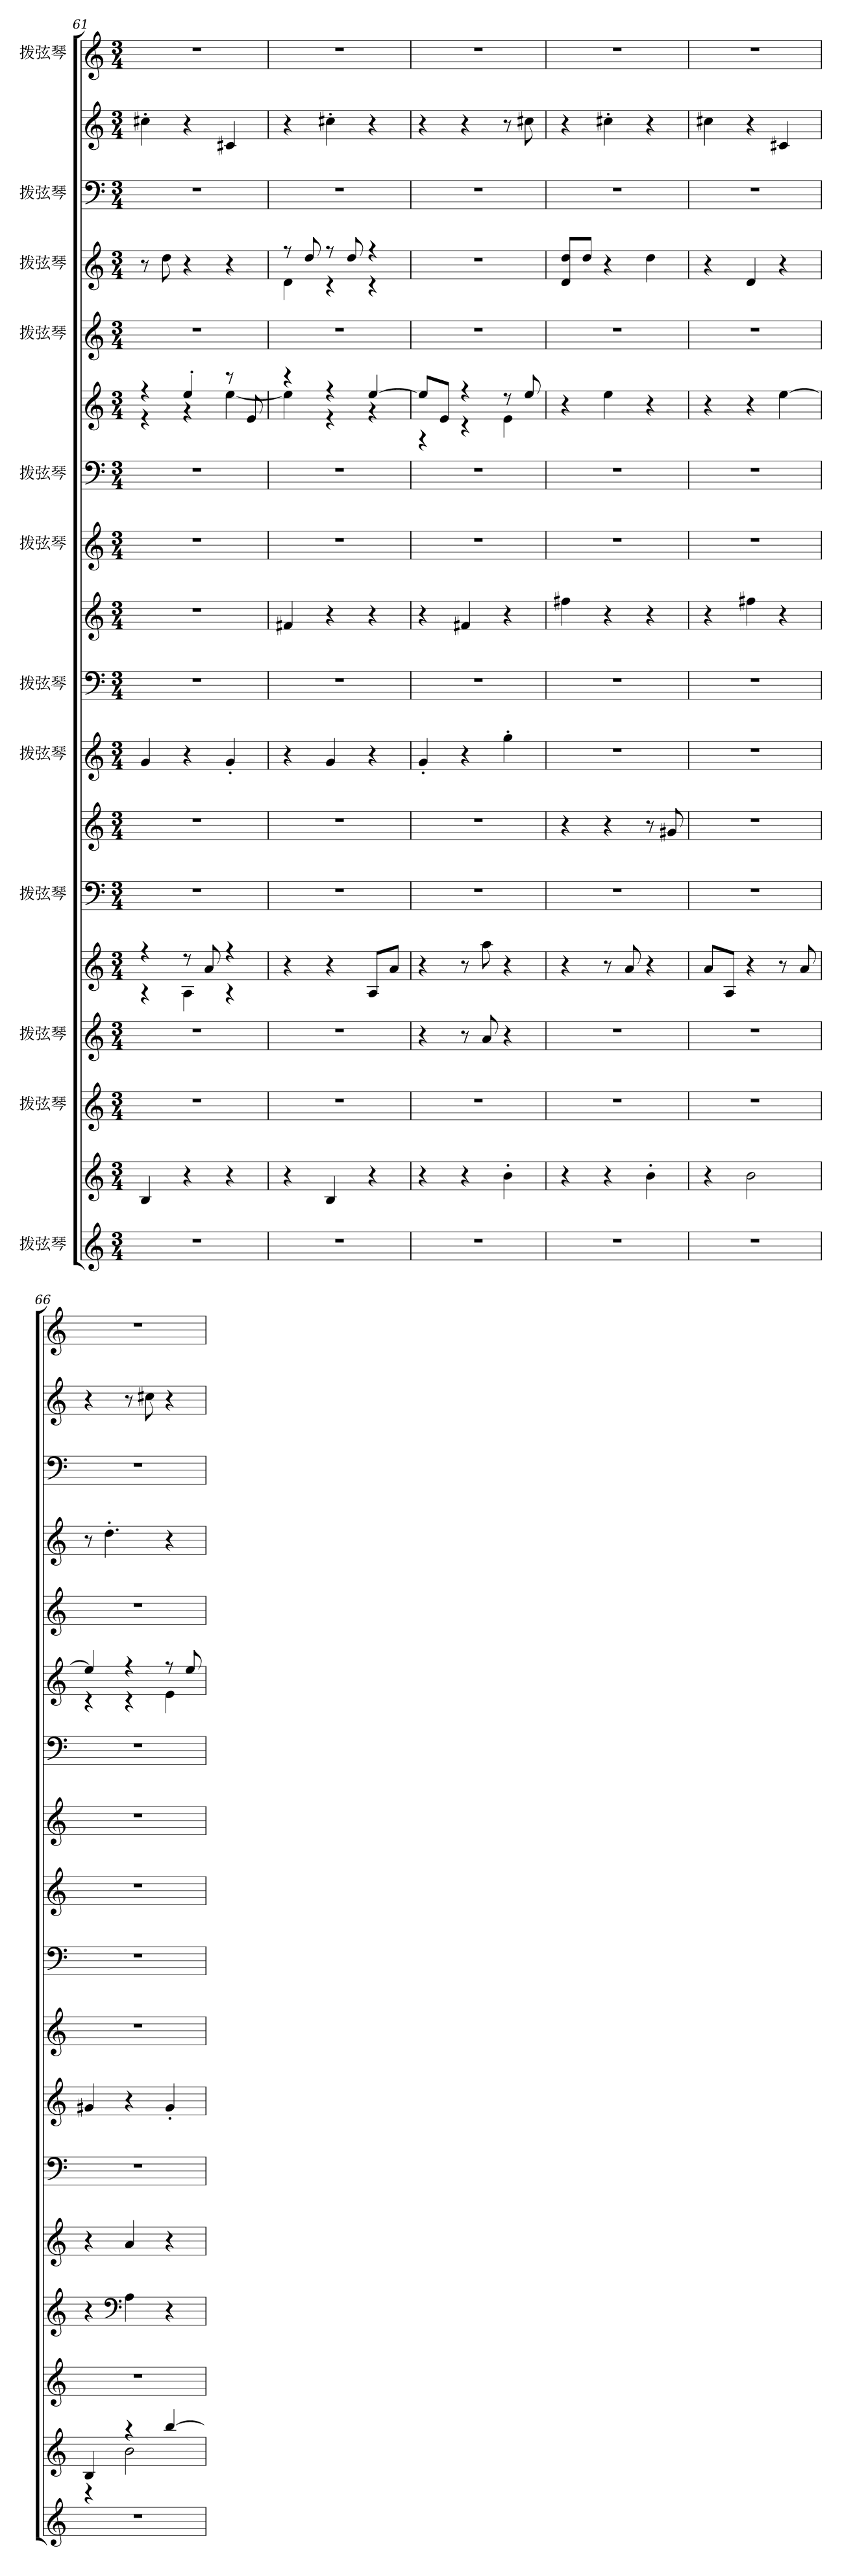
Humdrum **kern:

**kern	**kern	**kern	**kern	**kern	**kern	**kern	**kern	**kern	**kern	**kern	**kern	**kern	**kern	**kern	**kern	**kern	**kern
*part12	*part12	*part11	*part10	*part10	*part9	*part9	*part8	*part7	*part7	*part6	*part5	*part5	*part4	*part3	*part2	*part2	*part1
*staff18	*staff17	*staff16	*staff15	*staff14	*staff13	*staff12	*staff11	*staff10	*staff9	*staff8	*staff7	*staff6	*staff5	*staff4	*staff3	*staff2	*staff1
*I"拨弦琴	*	*I"拨弦琴	*I"拨弦琴	*	*I"拨弦琴	*	*I"拨弦琴	*I"拨弦琴	*	*I"拨弦琴	*I"拨弦琴	*	*I"拨弦琴	*I"拨弦琴	*I"拨弦琴	*	*I"拨弦琴
!!LO:PB:g=z
*clefG2	*clefG2	*clefG2	*clefG2	*clefG2	*clefF4	*clefG2	*clefG2	*clefF4	*clefG2	*clefG2	*clefF4	*clefG2	*clefG2	*clefG2	*clefF4	*clefG2	*clefG2
*k[]	*k[]	*k[]	*k[]	*k[]	*k[]	*k[]	*k[]	*k[]	*k[]	*k[]	*k[]	*k[]	*k[]	*k[]	*k[]	*k[]	*k[]
*M3/4	*M3/4	*M3/4	*M3/4	*M3/4	*M3/4	*M3/4	*M3/4	*M3/4	*M3/4	*M3/4	*M3/4	*M3/4	*M3/4	*M3/4	*M3/4	*M3/4	*M3/4
=61	=61	=61	=61	=61	=61	=61	=61	=61	=61	=61	=61	=61	=61	=61	=61	=61	=61
*	*	*	*	*^	*	*	*	*	*	*	*	*^	*	*	*	*	*
2.r	4B/	2.r	2.r	4r	4r	2.r	2.r	4g/	2.r	2.r	2.r	2.r	4r	4r	2.r	8r	2.r	4cc#X'\	2.r
.	.	.	.	.	.	.	.	.	.	.	.	.	.	.	.	8dd\	.	.	.
.	4r	.	.	8r	4A\	.	.	4r	.	.	.	.	4ee'/	4r	.	4r	.	4r	.
.	.	.	.	8a/	.	.	.	.	.	.	.	.	.	.	.	.	.	.	.
.	4r	.	.	4r	4r	.	.	4g'/	.	.	.	.	8r	[4ee\	.	4r	.	4c#X/	.
.	.	.	.	.	.	.	.	.	.	.	.	.	8e/	.	.	.	.	.	.
*	*	*	*	*v	*v	*	*	*	*	*	*	*	*	*	*	*	*	*	*
=62	=62	=62	=62	=62	=62	=62	=62	=62	=62	=62	=62	=62	=62	=62	=62	=62	=62	=62
*	*	*	*	*	*	*	*	*	*	*	*	*	*	*	*^	*	*	*
2.r	4r	2.r	2.r	4r	2.r	2.r	4r	2.r	4f#X/	2.r	2.r	4r	4ee\]	2.r	8r	4d\	2.r	4r	2.r
.	.	.	.	.	.	.	.	.	.	.	.	.	.	.	8dd/	.	.	.	.
.	4B/	.	.	4r	.	.	4g/	.	4r	.	.	4r	4r	.	8r	4r	.	4cc#X'\	.
.	.	.	.	.	.	.	.	.	.	.	.	.	.	.	8dd/	.	.	.	.
.	4r	.	.	8A/L	.	.	4r	.	4r	.	.	[4ee/	4r	.	4r	4r	.	4r	.
.	.	.	.	8a/J	.	.	.	.	.	.	.	.	.	.	.	.	.	.	.
*	*	*	*	*	*	*	*	*	*	*	*	*	*	*	*v	*v	*	*	*
=63	=63	=63	=63	=63	=63	=63	=63	=63	=63	=63	=63	=63	=63	=63	=63	=63	=63	=63
2.r	4r	2.r	4r	4r	2.r	2.r	4g'/	2.r	4r	2.r	2.r	8ee/L]	4r	2.r	2.r	2.r	4r	2.r
.	.	.	.	.	.	.	.	.	.	.	.	8e/J	.	.	.	.	.	.
.	4r	.	8r	8r	.	.	4r	.	4f#X/	.	.	4r	4r	.	.	.	4r	.
.	.	.	8a/	8aa\	.	.	.	.	.	.	.	.	.	.	.	.	.	.
.	4b'\	.	4r	4r	.	.	4gg'\	.	4r	.	.	8r	4e\	.	.	.	8r	.
.	.	.	.	.	.	.	.	.	.	.	.	8ee/	.	.	.	.	8cc#X\	.
*	*	*	*	*	*	*	*	*	*	*	*	*v	*v	*	*	*	*	*
=64	=64	=64	=64	=64	=64	=64	=64	=64	=64	=64	=64	=64	=64	=64	=64	=64	=64
2.r	4r	2.r	2.r	4r	2.r	4r	2.r	2.r	4ff#X\	2.r	2.r	4r	2.r	8d/ 8dd/L	2.r	4r	2.r
.	.	.	.	.	.	.	.	.	.	.	.	.	.	8dd/J	.	.	.
.	4r	.	.	8r	.	4r	.	.	4r	.	.	4ee\	.	4r	.	4cc#X'\	.
.	.	.	.	8a/	.	.	.	.	.	.	.	.	.	.	.	.	.
.	4b'\	.	.	4r	.	8r	.	.	4r	.	.	4r	.	4dd\	.	4r	.
.	.	.	.	.	.	8g#X/	.	.	.	.	.	.	.	.	.	.	.
=65	=65	=65	=65	=65	=65	=65	=65	=65	=65	=65	=65	=65	=65	=65	=65	=65	=65
2.r	4r	2.r	2.r	8a/L	2.r	2.r	2.r	2.r	4r	2.r	2.r	4r	2.r	4r	2.r	4cc#X\	2.r
.	.	.	.	8A/J	.	.	.	.	.	.	.	.	.	.	.	.	.
.	2b\	.	.	4r	.	.	.	.	4ff#X\	.	.	4r	.	4d/	.	4r	.
.	.	.	.	8r	.	.	.	.	4r	.	.	[4ee\	.	4r	.	4c#X/	.
.	.	.	.	8a/	.	.	.	.	.	.	.	.	.	.	.	.	.
!!LO:PB:g=z
=66	=66	=66	=66	=66	=66	=66	=66	=66	=66	=66	=66	=66	=66	=66	=66	=66	=66
*	*^	*	*	*	*	*	*	*	*	*	*	*^	*	*	*	*	*
2.r	4B/	4r	2.r	4r	4r	2.r	4g#X/	2.r	2.r	2.r	2.r	2.r	4ee/]	4r	2.r	8r	2.r	4r	2.r
.	.	.	.	.	.	.	.	.	.	.	.	.	.	.	.	4.dd'\	.	.	.
*	*	*	*	*clefF4	*	*	*	*	*	*	*	*	*	*	*	*	*	*	*
.	4r	2b\	.	4A\	4a/	.	4r	.	.	.	.	.	4r	4r	.	.	.	8r	.
.	.	.	.	.	.	.	.	.	.	.	.	.	.	.	.	.	.	8cc#X\	.
.	[4bb/	.	.	4r	4r	.	4g#'/	.	.	.	.	.	8r	4e\	.	4r	.	4r	.
.	.	.	.	.	.	.	.	.	.	.	.	.	8ee/	.	.	.	.	.	.
*	*v	*v	*	*	*	*	*	*	*	*	*	*	*v	*v	*	*	*	*	*
=	=	=	=	=	=	=	=	=	=	=	=	=	=	=	=	=	=
*-	*-	*-	*-	*-	*-	*-	*-	*-	*-	*-	*-	*-	*-	*-	*-	*-	*-
